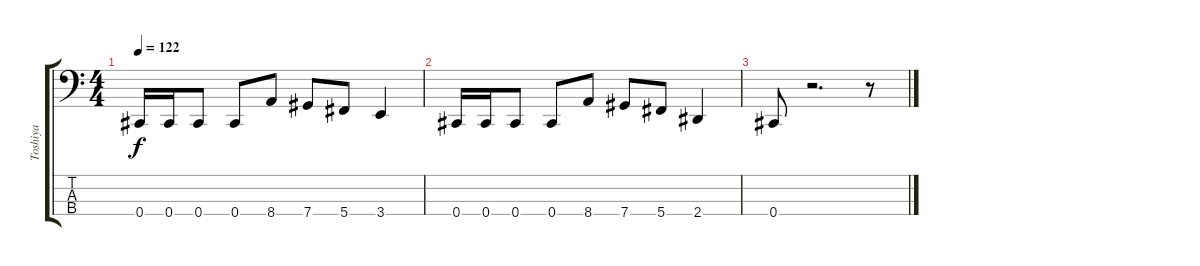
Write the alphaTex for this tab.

\track ("Toshiya" "Toshiya") {instrument electricbasspick}
\staff {score tabs}
\tuning (Gb2 Db2 Ab1 Db1) {hide}
\ts (4 4)
\tempo 122
\clef f4
\ks c
0.4.16{dy f} 0.4.16 0.4.8 0.4.8 8.4.8 7.4.8 5.4.8 3.4.4 |
0.4.16 0.4.16 0.4.8 0.4.8 8.4.8 7.4.8 5.4.8 2.4.4 |
0.4.8 r.2{d} r.8
